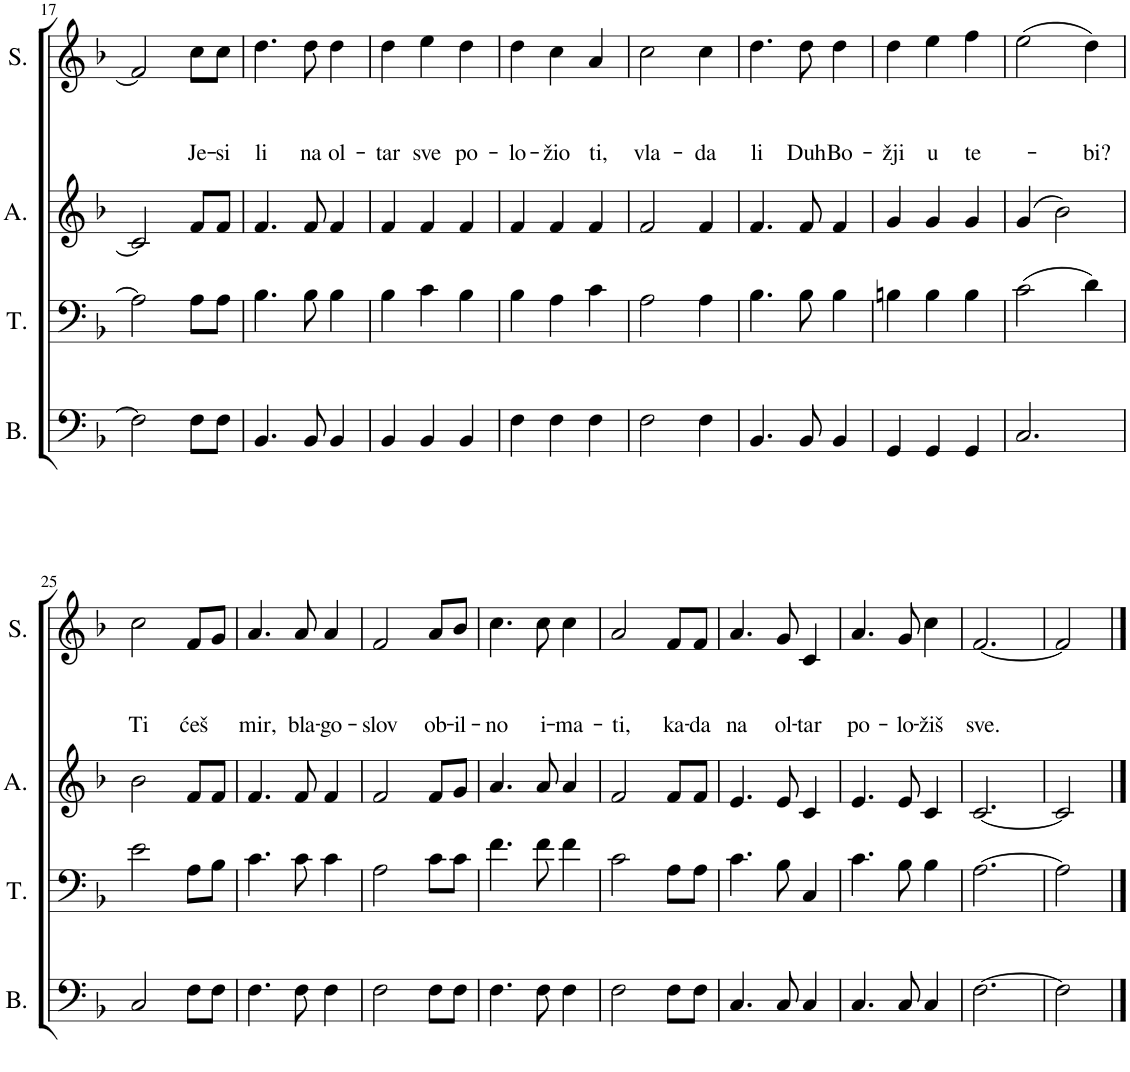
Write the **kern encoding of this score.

**kern	**kern	**kern	**kern	**text	**text	**text
*part4	*part3	*part2	*part1	*part1	*part1	*part1
*staff4	*staff3	*staff2	*staff1	*staff1	*staff1	*staff1
*I"Bass	*I"Tenor	*I"Alto	*I"Soprano	*	*	*
*I'B.	*I'T.	*I'A.	*I'S.	*	*	*
!!LO:PB:g=z
*clefF4	*clefF4	*clefG2	*clefG2	*	*	*
*k[b-]	*k[b-]	*k[b-]	*k[b-]	*	*	*
*M3/4	*M3/4	*M3/4	*M3/4	*	*	*
=17	=17	=17	=17	=17	=17	=17
2F\]	2A\]	2c/]	2f/]	.	.	.
!	!	!	!	!	!	!LO:LY:b
8F\L	8A\L	8f/L	8cc\L	.	.	Je-
!	!	!	!	!	!	!LO:LY:b
8F\J	8A\J	8f/J	8cc\J	.	.	-si
=18	=18	=18	=18	=18	=18	=18
!	!	!	!	!	!	!LO:LY:b
4.BB-/	4.B-\	4.f/	4.dd\	.	.	li
!	!	!	!	!	!	!LO:LY:b
8BB-/	8B-\	8f/	8dd\	.	.	na
!	!	!	!	!	!	!LO:LY:b
4BB-/	4B-\	4f/	4dd\	.	.	ol-
=19	=19	=19	=19	=19	=19	=19
!	!	!	!	!	!	!LO:LY:b
4BB-/	4B-\	4f/	4dd\	.	.	-tar
!	!	!	!	!	!	!LO:LY:b
4BB-/	4c\	4f/	4ee\	.	.	sve
!	!	!	!	!	!	!LO:LY:b
4BB-/	4B-\	4f/	4dd\	.	.	po-
=20	=20	=20	=20	=20	=20	=20
!	!	!	!	!	!	!LO:LY:b
4F\	4B-\	4f/	4dd\	.	.	-lo-
!	!	!	!	!	!	!LO:LY:b
4F\	4A\	4f/	4cc\	.	.	-žio
!	!	!	!	!	!	!LO:LY:b
4F\	4c\	4f/	4a/	.	.	ti,
=21	=21	=21	=21	=21	=21	=21
!	!	!	!	!	!	!LO:LY:b
2F\	2A\	2f/	2cc\	.	.	vla-
!	!	!	!	!	!	!LO:LY:b
4F\	4A\	4f/	4cc\	.	.	-da
=22	=22	=22	=22	=22	=22	=22
!	!	!	!	!	!	!LO:LY:b
4.BB-/	4.B-\	4.f/	4.dd\	.	.	li
!	!	!	!	!	!	!LO:LY:b
8BB-/	8B-\	8f/	8dd\	.	.	Duh
!	!	!	!	!	!	!LO:LY:b
4BB-/	4B-\	4f/	4dd\	.	.	Bo-
=23	=23	=23	=23	=23	=23	=23
!	!	!	!	!	!	!LO:LY:b
4GG/	4Bn\	4g/	4dd\	.	.	-žji
!	!	!	!	!	!	!LO:LY:b
4GG/	4B\	4g/	4ee\	.	.	u
!	!	!	!	!	!	!LO:LY:b
4GG/	4B\	4g/	4ff\	.	.	te-
=24	=24	=24	=24	=24	=24	=24
2.C/	(2c\	(4g/	(2ee\	.	.	.
.	.	2b-\)	.	.	.	.
!	!	!	!	!	!	!LO:LY:b
.	4d\)	.	4dd\)	.	.	-bi?
!!LO:LB:g=z
=25	=25	=25	=25	=25	=25	=25
!	!	!	!	!	!	!LO:LY:b
2C/	2e\	2b-\	2cc\	.	.	Ti
!	!	!	!	!	!	!LO:LY:b
8F\L	8A\L	8f/L	8f/L	.	.	ćeš
8F\J	8B-\J	8f/J	8g/J	.	.	.
=26	=26	=26	=26	=26	=26	=26
!	!	!	!	!	!	!LO:LY:b
4.F\	4.c\	4.f/	4.a/	.	.	mir,
!	!	!	!	!	!	!LO:LY:b
8F\	8c\	8f/	8a/	.	.	bla-
!	!	!	!	!	!	!LO:LY:b
4F\	4c\	4f/	4a/	.	.	-go-
=27	=27	=27	=27	=27	=27	=27
!	!	!	!	!	!	!LO:LY:b
2F\	2A\	2f/	2f/	.	.	-slov
!	!	!	!	!	!	!LO:LY:b
8F\L	8c\L	8f/L	8a/L	.	.	ob-
!	!	!	!	!	!	!LO:LY:b
8F\J	8c\J	8g/J	8b-/J	.	.	-il-
=28	=28	=28	=28	=28	=28	=28
!	!	!	!	!	!	!LO:LY:b
4.F\	4.f\	4.a/	4.cc\	.	.	-no
!	!	!	!	!	!	!LO:LY:b
8F\	8f\	8a/	8cc\	.	.	i-
!	!	!	!	!	!	!LO:LY:b
4F\	4f\	4a/	4cc\	.	.	-ma-
=29	=29	=29	=29	=29	=29	=29
!	!	!	!	!	!	!LO:LY:b
2F\	2c\	2f/	2a/	.	.	-ti,
!	!	!	!	!	!	!LO:LY:b
8F\L	8A\L	8f/L	8f/L	.	.	ka-
!	!	!	!	!	!	!LO:LY:b
8F\J	8A\J	8f/J	8f/J	.	.	-da
=30	=30	=30	=30	=30	=30	=30
!	!	!	!	!	!	!LO:LY:b
4.C/	4.c\	4.e/	4.a/	.	.	na
!	!	!	!	!	!	!LO:LY:b
8C/	8B-\	8e/	8g/	.	.	ol-
!	!	!	!	!	!	!LO:LY:b
4C/	4C/	4c/	4c/	.	.	-tar
=31	=31	=31	=31	=31	=31	=31
!	!	!	!	!	!	!LO:LY:b
4.C/	4.c\	4.e/	4.a/	.	.	po-
!	!	!	!	!	!	!LO:LY:b
8C/	8B-\	8e/	8g/	.	.	-lo-
!	!	!	!	!	!	!LO:LY:b
4C/	4B-\	4c/	4cc\	.	.	-žiš
=32	=32	=32	=32	=32	=32	=32
!	!	!	!	!	!	!LO:LY:b
[2.F\	[2.A\	[2.c/	[2.f/	.	.	sve.
=33	=33	=33	=33	=33	=33	=33
2F\]	2A\]	2c/]	2f/]	.	.	.
==	==	==	==	==	==	==
*-	*-	*-	*-	*-	*-	*-
